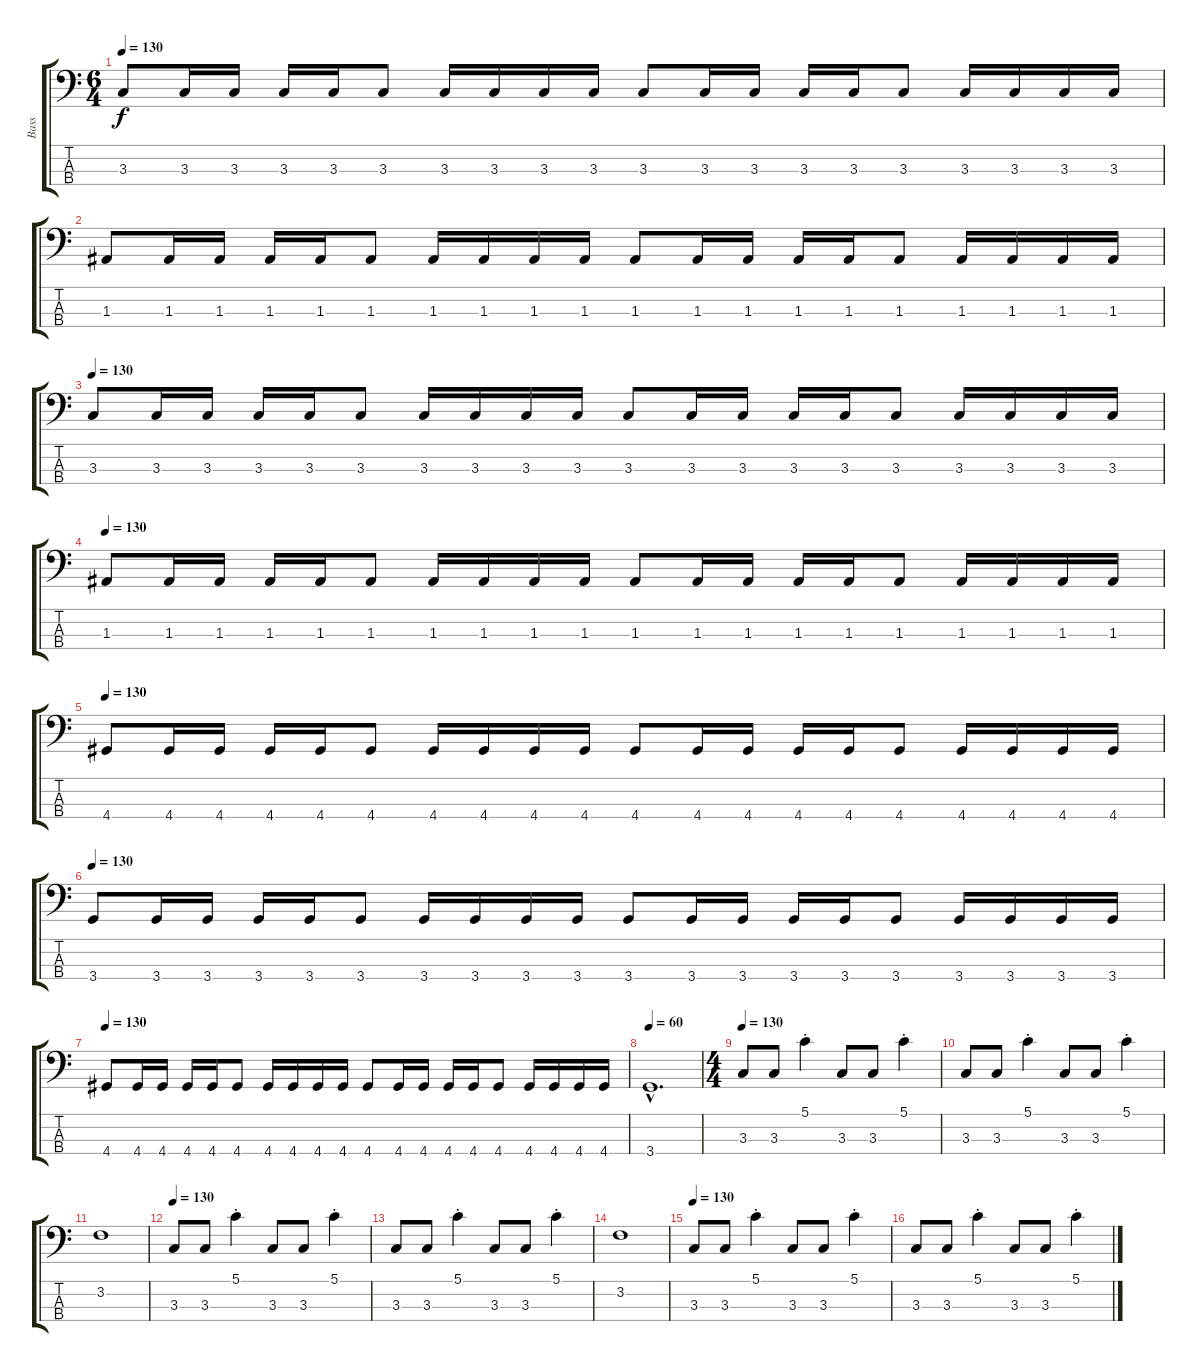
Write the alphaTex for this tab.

\track ("Bass" "Bass") {instrument electricbassfinger}
\staff {score tabs}
\tuning (G2 D2 A1 E1) {hide}
\ts (6 4)
\tempo 130
\clef f4
\ks c
3.3.8{dy f} 3.3.16 3.3.16 3.3.16 3.3.16 3.3.8 3.3.16 3.3.16 3.3.16 3.3.16 3.3.8 3.3.16 3.3.16 3.3.16 3.3.16 3.3.8 3.3.16 3.3.16 3.3.16 3.3.16 |
1.3.8 1.3.16 1.3.16 1.3.16 1.3.16 1.3.8 1.3.16 1.3.16 1.3.16 1.3.16 1.3.8 1.3.16 1.3.16 1.3.16 1.3.16 1.3.8 1.3.16 1.3.16 1.3.16 1.3.16 |
\tempo 130
3.3.8 3.3.16 3.3.16 3.3.16 3.3.16 3.3.8 3.3.16 3.3.16 3.3.16 3.3.16 3.3.8 3.3.16 3.3.16 3.3.16 3.3.16 3.3.8 3.3.16 3.3.16 3.3.16 3.3.16 |
\tempo 130
1.3.8 1.3.16 1.3.16 1.3.16 1.3.16 1.3.8 1.3.16 1.3.16 1.3.16 1.3.16 1.3.8 1.3.16 1.3.16 1.3.16 1.3.16 1.3.8 1.3.16 1.3.16 1.3.16 1.3.16 |
\tempo 130
4.4.8 4.4.16 4.4.16 4.4.16 4.4.16 4.4.8 4.4.16 4.4.16 4.4.16 4.4.16 4.4.8 4.4.16 4.4.16 4.4.16 4.4.16 4.4.8 4.4.16 4.4.16 4.4.16 4.4.16 |
\tempo 130
3.4.8 3.4.16 3.4.16 3.4.16 3.4.16 3.4.8 3.4.16 3.4.16 3.4.16 3.4.16 3.4.8 3.4.16 3.4.16 3.4.16 3.4.16 3.4.8 3.4.16 3.4.16 3.4.16 3.4.16 |
\tempo 80
\tempo 130
4.4.8 4.4.16 4.4.16 4.4.16 4.4.16 4.4.8 4.4.16 4.4.16 4.4.16 4.4.16 4.4.8 4.4.16 4.4.16 4.4.16 4.4.16 4.4.8 4.4.16 4.4.16 4.4.16 4.4.16 |
\tempo 60
3.4{hac}.1{d} |
\ts (4 4)
\tempo 120
\tempo 130
3.3.8 3.3.8 5.1{st}.4 3.3.8 3.3.8 5.1{st}.4 |
3.3.8 3.3.8 5.1{st}.4 3.3.8 3.3.8 5.1{st}.4 |
3.2.1 |
\tempo 130
3.3.8 3.3.8 5.1{st}.4 3.3.8 3.3.8 5.1{st}.4 |
3.3.8 3.3.8 5.1{st}.4 3.3.8 3.3.8 5.1{st}.4 |
3.2.1 |
\tempo 130
3.3.8 3.3.8 5.1{st}.4 3.3.8 3.3.8 5.1{st}.4 |
3.3.8 3.3.8 5.1{st}.4 3.3.8 3.3.8 5.1{st}.4
